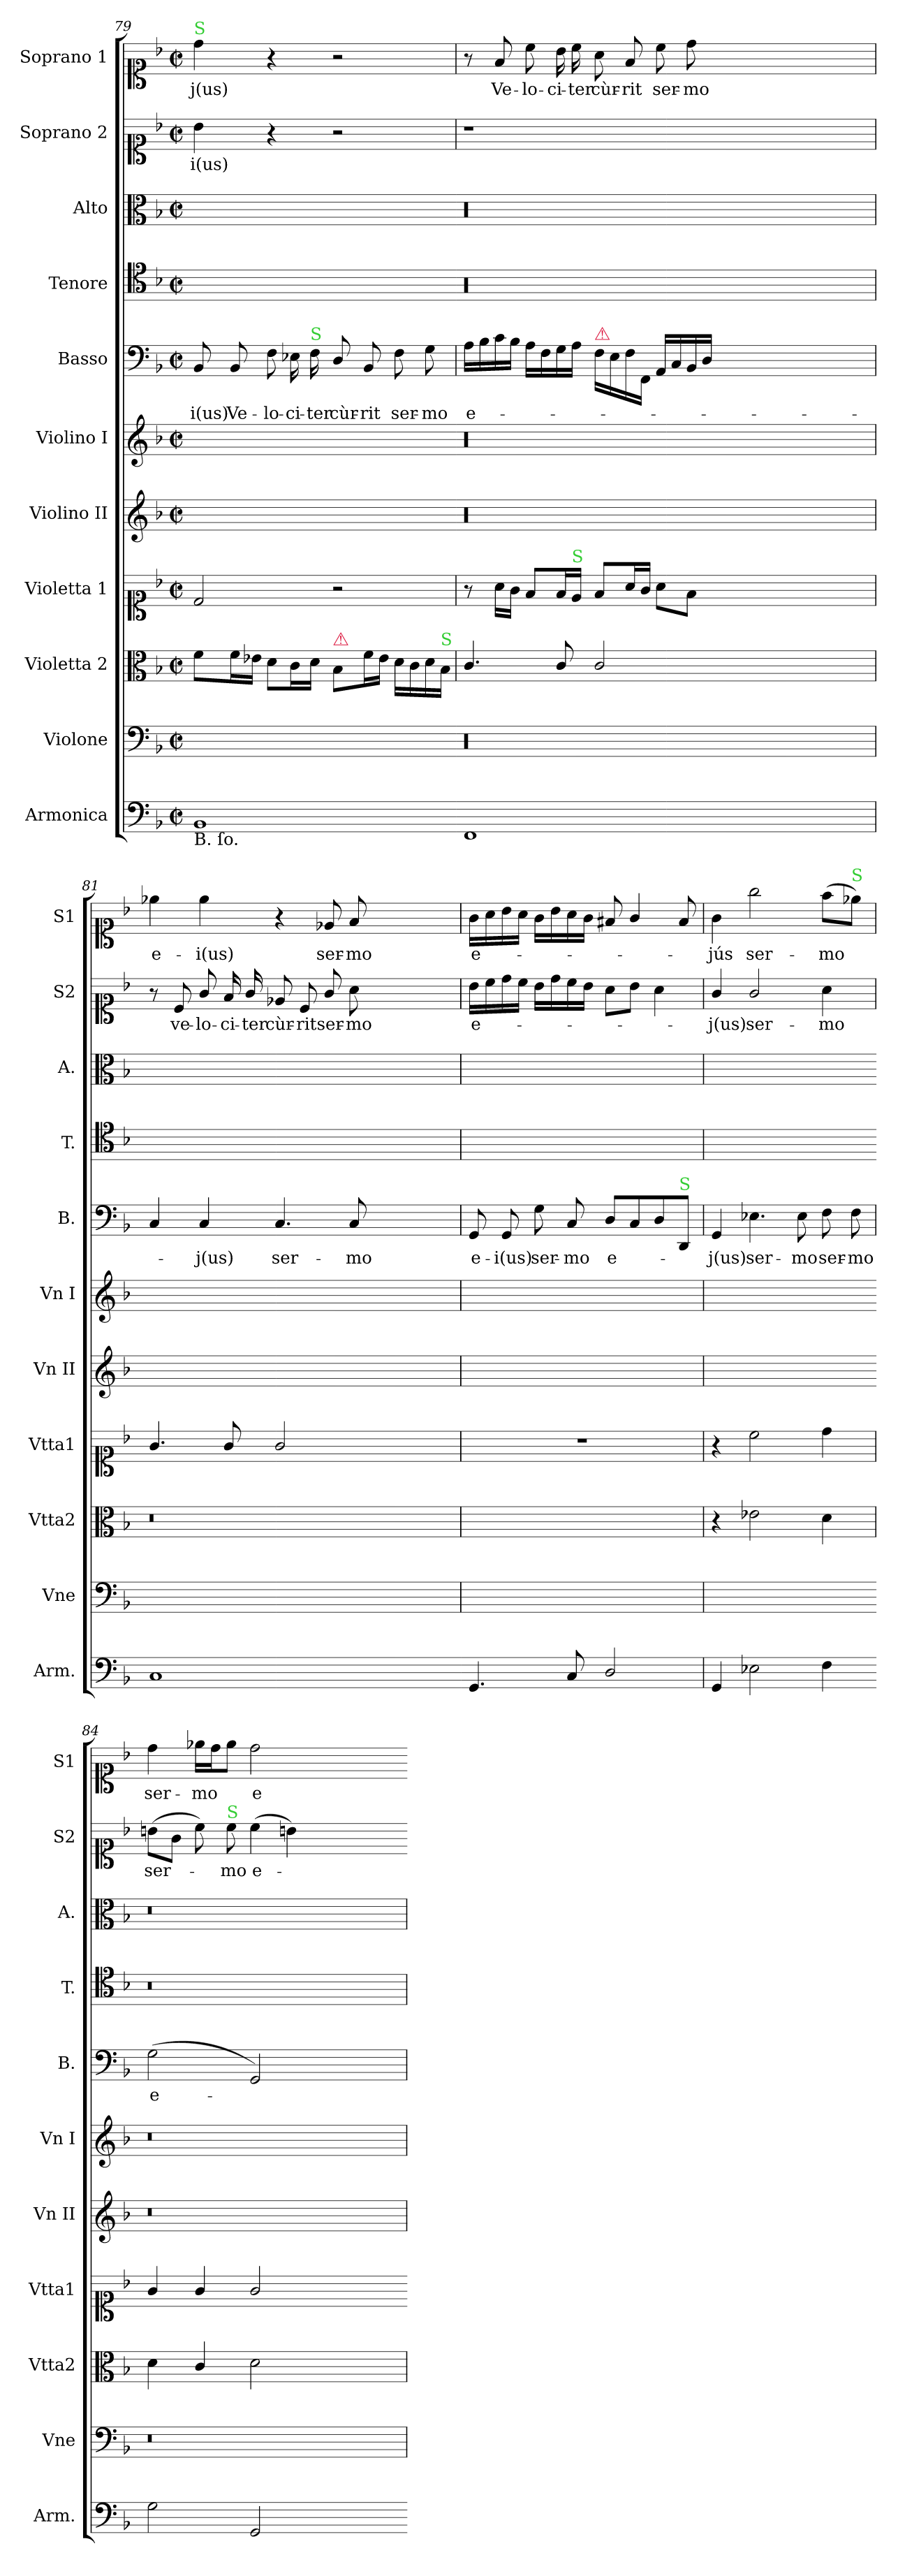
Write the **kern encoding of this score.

**kern	**kern	**kern	**kern	**kern	**kern	**kern	**text	**kern	**kern	**kern	**text	**kern	**text
*part11	*part10	*part9	*part8	*part7	*part6	*part5	*part5	*part4	*part3	*part2	*part2	*part1	*part1
*staff11	*staff10	*staff9	*staff8	*staff7	*staff6	*staff5	*staff5	*staff4	*staff3	*staff2	*staff2	*staff1	*staff1
*I"Armonica	*I"Violone	*I"Violetta 2	*I"Violetta 1	*I"Violino II	*I"Violino I	*I"Basso	*	*I"Tenore	*I"Alto	*I"Soprano 2	*	*I"Soprano 1	*
*I'Arm.	*I'Vne	*I'Vtta2	*I'Vtta1	*I'Vn II	*I'Vn I	*I'B.	*	*I'T.	*I'A.	*I'S2	*	*I'S1	*
*clefF4	*clefF4	*clefC3	*clefC1	*clefG2	*clefG2	*clefF4	*	*clefC4	*clefC3	*clefC1	*	*clefC1	*
*k[b-]	*k[b-]	*k[b-]	*k[b-]	*k[b-]	*k[b-]	*k[b-]	*	*k[b-]	*k[b-]	*k[b-]	*	*k[b-]	*
*F:	*F:	*F:	*F:	*F:	*F:	*F:	*	*F:	*F:	*F:	*	*F:	*
*M2/2	*M2/2	*M2/2	*M2/2	*M2/2	*M2/2	*M2/2	*	*M2/2	*M2/2	*M2/2	*	*M2/2	*
*met(c|)	*met(c|)	*met(c|)	*met(c|)	*met(c|)	*met(c|)	*met(c|)	*	*met(c|)	*met(c|)	*met(c|)	*	*met(c|)	*
=79	=79	=79	=79	=79	=79	=79	=79	=79	=79	=79	=79	=79	=79
!	!	!	!	!	!	!	!	!	!	!	!	!LO:TX:a:color=limegreen:t=S	!
!LO:TX:b:t=B. ſo.	!	!	!	!	!	!	!	!	!	!	!	!	!
1BB-/	1ryy	8f\L	2d/	1ryy	1ryy	8BB-/	-i(us)	1ryy	1ryy	4b-\	-i(us)	4dd\	-j(us)
.	.	16f\L	.	.	.	8BB-/	Ve-	.	.	.	.	.	.
.	.	16e-X\JJ	.	.	.	.	.	.	.	.	.	.	.
.	.	8d\L	.	.	.	8F\	-lo-	.	.	4r	.	4r	.
.	.	16c\L	.	.	.	16E-X\	-ci-	.	.	.	.	.	.
!	!	!	!	!	!	!LO:TX:a:color=limegreen:t=S	!	!	!	!	!	!	!
.	.	16d\JJ	.	.	.	16F\	-ter	.	.	.	.	.	.
!	!	!LO:TX:a:color=crimson:t=⚠	!	!	!	!	!	!	!	!	!	!	!
.	.	8B-/L	2r	.	.	8D/	cùr-	.	.	2r	.	2r	.
.	.	16f\L	.	.	.	8BB-/	-rit	.	.	.	.	.	.
.	.	16e-\JJ	.	.	.	.	.	.	.	.	.	.	.
.	.	16d\LL	.	.	.	8F\	ser-	.	.	.	.	.	.
.	.	16c\	.	.	.	.	.	.	.	.	.	.	.
.	.	16d\	.	.	.	8G\	-mo	.	.	.	.	.	.
!	!	!LO:TX:a:color=limegreen:t=S	!	!	!	!	!	!	!	!	!	!	!
.	.	16B-\JJ	.	.	.	.	.	.	.	.	.	.	.
=80-	=80	=80	=80	=80	=80	=80	=80	=80	=80	=80	=80	=80	=80
1FF/	00r	4.c/	8r	00r	00r	16A\LL	e-	00r	00r	1r	.	8r	.
.	.	.	.	.	.	16B-\	.	.	.	.	.	.	.
.	.	.	16a\LL	.	.	16c\	.	.	.	.	.	8f/	Ve-
.	.	.	16g\JJ	.	.	16B-\JJ	.	.	.	.	.	.	.
.	.	.	8f/L	.	.	16A\LL	.	.	.	.	.	8cc\	-lo-
.	.	.	.	.	.	16F\	.	.	.	.	.	.	.
.	.	8c/	16f/L	.	.	16G\	.	.	.	.	.	16b-\	-ci-
!	!	!	!LO:TX:a:color=limegreen:t=S	!	!	!	!	!	!	!	!	!	!
.	.	.	16e/JJ	.	.	16A\JJ	.	.	.	.	.	16cc\	-ter
!	!	!	!	!	!	!LO:TX:a:color=crimson:t=⚠	!	!	!	!	!	!	!
.	.	2c/	8f/L	.	.	16F\LL	.	.	.	.	.	8a\	cùr-
.	.	.	.	.	.	16E\	.	.	.	.	.	.	.
.	.	.	16a/L	.	.	16F\	.	.	.	.	.	8f/	-rit
.	.	.	16g/JJ	.	.	16FF/JJ	.	.	.	.	.	.	.
.	.	.	8a\L	.	.	16AA/LL	.	.	.	.	.	8cc\	ser-
.	.	.	.	.	.	16C/	.	.	.	.	.	.	.
.	.	.	8f\J	.	.	16BB-/	.	.	.	.	.	8dd\	-mo
.	.	.	.	.	.	16D/JJ	.	.	.	.	.	.	.
0.ryy	.	0.ryy	0.ryy	.	.	0.ryy	.	.	.	0.ryy	.	0.ryy	.
=81	=81	=81	=81	=81	=81	=81	=81	=81	=81	=81	=81	=81	=81
1C/	0ryy	0r	4.g/	0ryy	0ryy	4C/	.	0ryy	0ryy	8r	.	4ee-X\	e-
.	.	.	.	.	.	.	.	.	.	8c/	ve-	.	.
.	.	.	.	.	.	4C/	-j(us)	.	.	8g/	-lo-	4ee-\	-i(us)
.	.	.	8g/	.	.	.	.	.	.	16f/	-ci-	.	.
.	.	.	.	.	.	.	.	.	.	16g/	-ter	.	.
.	.	.	2g/	.	.	4.C/	ser-	.	.	8e-X/	cùr-	4r	.
.	.	.	.	.	.	.	.	.	.	8c/	-rit	.	.
.	.	.	.	.	.	.	.	.	.	8g/	ser-	8e-X/	ser-
.	.	.	.	.	.	8C/	-mo	.	.	8a\	-mo	8f/	-mo
1ryy	.	.	1ryy	.	.	1ryy	.	.	.	1ryy	.	1ryy	.
=82-	=82	=82	=82	=82	=82	=82	=82	=82	=82	=82	=82	=82	=82
4.GG/	1ryy	1ryy	1r	1ryy	1ryy	8GG/	e-	1ryy	1ryy	16b-\LL	e-	16g\LL	e-
.	.	.	.	.	.	.	.	.	.	16cc\	.	16a\	.
.	.	.	.	.	.	8GG/	-i(us)	.	.	16dd\	.	16b-\	.
.	.	.	.	.	.	.	.	.	.	16cc\JJ	.	16a\JJ	.
.	.	.	.	.	.	8G\	ser-	.	.	16b-\LL	.	16g\LL	.
.	.	.	.	.	.	.	.	.	.	16dd\	.	16b-\	.
8C/	.	.	.	.	.	8C/	-mo	.	.	16cc\	.	16a\	.
.	.	.	.	.	.	.	.	.	.	16b-\JJ	.	16g\JJ	.
2D/	.	.	.	.	.	8D/L	e-	.	.	8a\L	.	8f#X/	.
.	.	.	.	.	.	8C/	.	.	.	8b-\J	.	4g/	.
.	.	.	.	.	.	8D/	.	.	.	4a\	.	.	.
!	!	!	!	!	!	!LO:TX:a:color=limegreen:t=S	!	!	!	!	!	!	!
.	.	.	.	.	.	8DD/J	.	.	.	.	.	8f#/	.
=83	=83	=83	=83	=83	=83	=83	=83	=83	=83	=83	=83	=83	=83
4GG/	1ryy	4r	4r	1ryy	1ryy	4GG/	-j(us)	1ryy	1ryy	4g/	-j(us)	4g\	-jús
2E-X\	.	2e-X\	2cc\	.	.	4.E-X\	ser-	.	.	2g/	ser-	2gg\	ser-
.	.	.	.	.	.	8E-\	-mo	.	.	.	.	.	.
4F\	.	4d\	4dd\	.	.	8F\	ser-	.	.	4a\	-mo	(8ff\L	-mo
!	!	!	!	!	!	!	!	!	!	!	!	!LO:TX:a:color=limegreen:t=S	!
.	.	.	.	.	.	8F\	-mo	.	.	.	.	8ee-X\J)	.
=84-	=84	=84	=84	=84	=84	=84	=84	=84	=84	=84	=84	=84	=84
2G\	0r	4d\	4g/	0r	0r	(2G\	e-	0r	0r	(8bn\L	ser-	4dd\	ser-
.	.	.	.	.	.	.	.	.	.	8g\J	.	.	.
.	.	4c/	4g/	.	.	.	.	.	.	8cc\)	.	16ee-X\LL	-mo
.	.	.	.	.	.	.	.	.	.	.	.	16dd\J	.
!	!	!	!	!	!	!	!	!	!	!LO:TX:a:color=limegreen:t=S	!	!	!
.	.	.	.	.	.	.	.	.	.	8cc\	-mo	8ee-\J	.
2GG/	.	2d\	2g/	.	.	2GG/)	.	.	.	(4cc\	e-	2dd\	e-
.	.	.	.	.	.	.	.	.	.	4bn\)	.	.	.
1ryy	.	1ryy	1ryy	.	.	1ryy	.	.	.	1ryy	.	1ryy	.
=-	=	=	=-	=	=	=	=-	=	=	=-	=-	=-	=-
*-	*-	*-	*-	*-	*-	*-	*-	*-	*-	*-	*-	*-	*-
